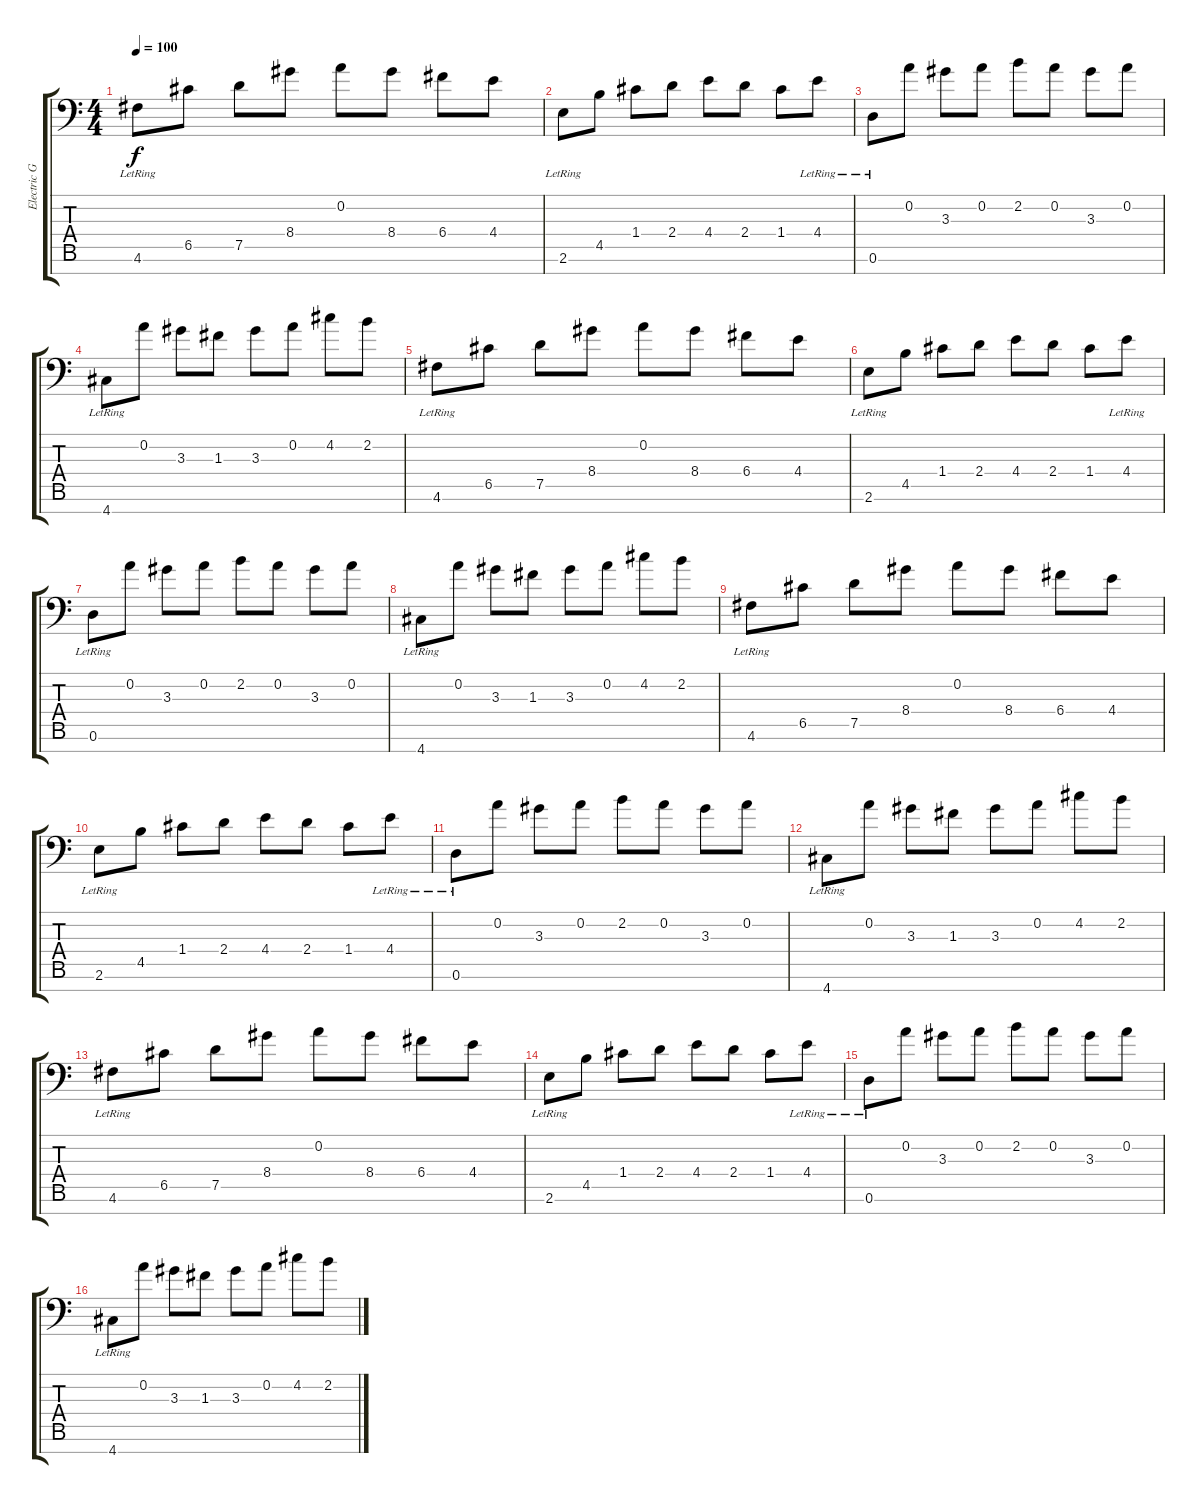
\track ("Electric Guitar" "Electric G") {instrument electricguitarclean}
\staff {score tabs}
\tuning (D4 A3 F3 C3 G2 D2 A1) {hide}
\ts (4 4)
\tempo 100
\clef f4
\ks c
4.6{lr}.8{dy f instrument electricguitarclean} 6.5.8 7.5.8 8.4.8 0.2.8 8.4.8 6.4.8 4.4.8 |
2.6{lr}.8 4.5.8 1.4.8 2.4.8 4.4.8 2.4.8 1.4.8 4.4{lr}.8 |
0.6{lr}.8 0.2.8 3.3.8 0.2.8 2.2.8 0.2.8 3.3.8 0.2.8 |
4.7{lr}.8 0.2.8 3.3.8 1.3.8 3.3.8 0.2.8 4.2.8 2.2.8 |
4.6{lr}.8 6.5.8 7.5.8 8.4.8 0.2.8 8.4.8 6.4.8 4.4.8 |
2.6{lr}.8 4.5.8 1.4.8 2.4.8 4.4.8 2.4.8 1.4.8 4.4{lr}.8 |
0.6{lr}.8 0.2.8 3.3.8 0.2.8 2.2.8 0.2.8 3.3.8 0.2.8 |
4.7{lr}.8 0.2.8 3.3.8 1.3.8 3.3.8 0.2.8 4.2.8 2.2.8 |
4.6{lr}.8 6.5.8 7.5.8 8.4.8 0.2.8 8.4.8 6.4.8 4.4.8 |
2.6{lr}.8 4.5.8 1.4.8 2.4.8 4.4.8 2.4.8 1.4.8 4.4{lr}.8 |
0.6{lr}.8 0.2.8 3.3.8 0.2.8 2.2.8 0.2.8 3.3.8 0.2.8 |
4.7{lr}.8 0.2.8 3.3.8 1.3.8 3.3.8 0.2.8 4.2.8 2.2.8 |
4.6{lr}.8 6.5.8 7.5.8 8.4.8 0.2.8 8.4.8 6.4.8 4.4.8 |
2.6{lr}.8 4.5.8 1.4.8 2.4.8 4.4.8 2.4.8 1.4.8 4.4{lr}.8 |
0.6{lr}.8 0.2.8 3.3.8 0.2.8 2.2.8 0.2.8 3.3.8 0.2.8 |
4.7{lr}.8 0.2.8 3.3.8 1.3.8 3.3.8 0.2.8 4.2.8 2.2.8
